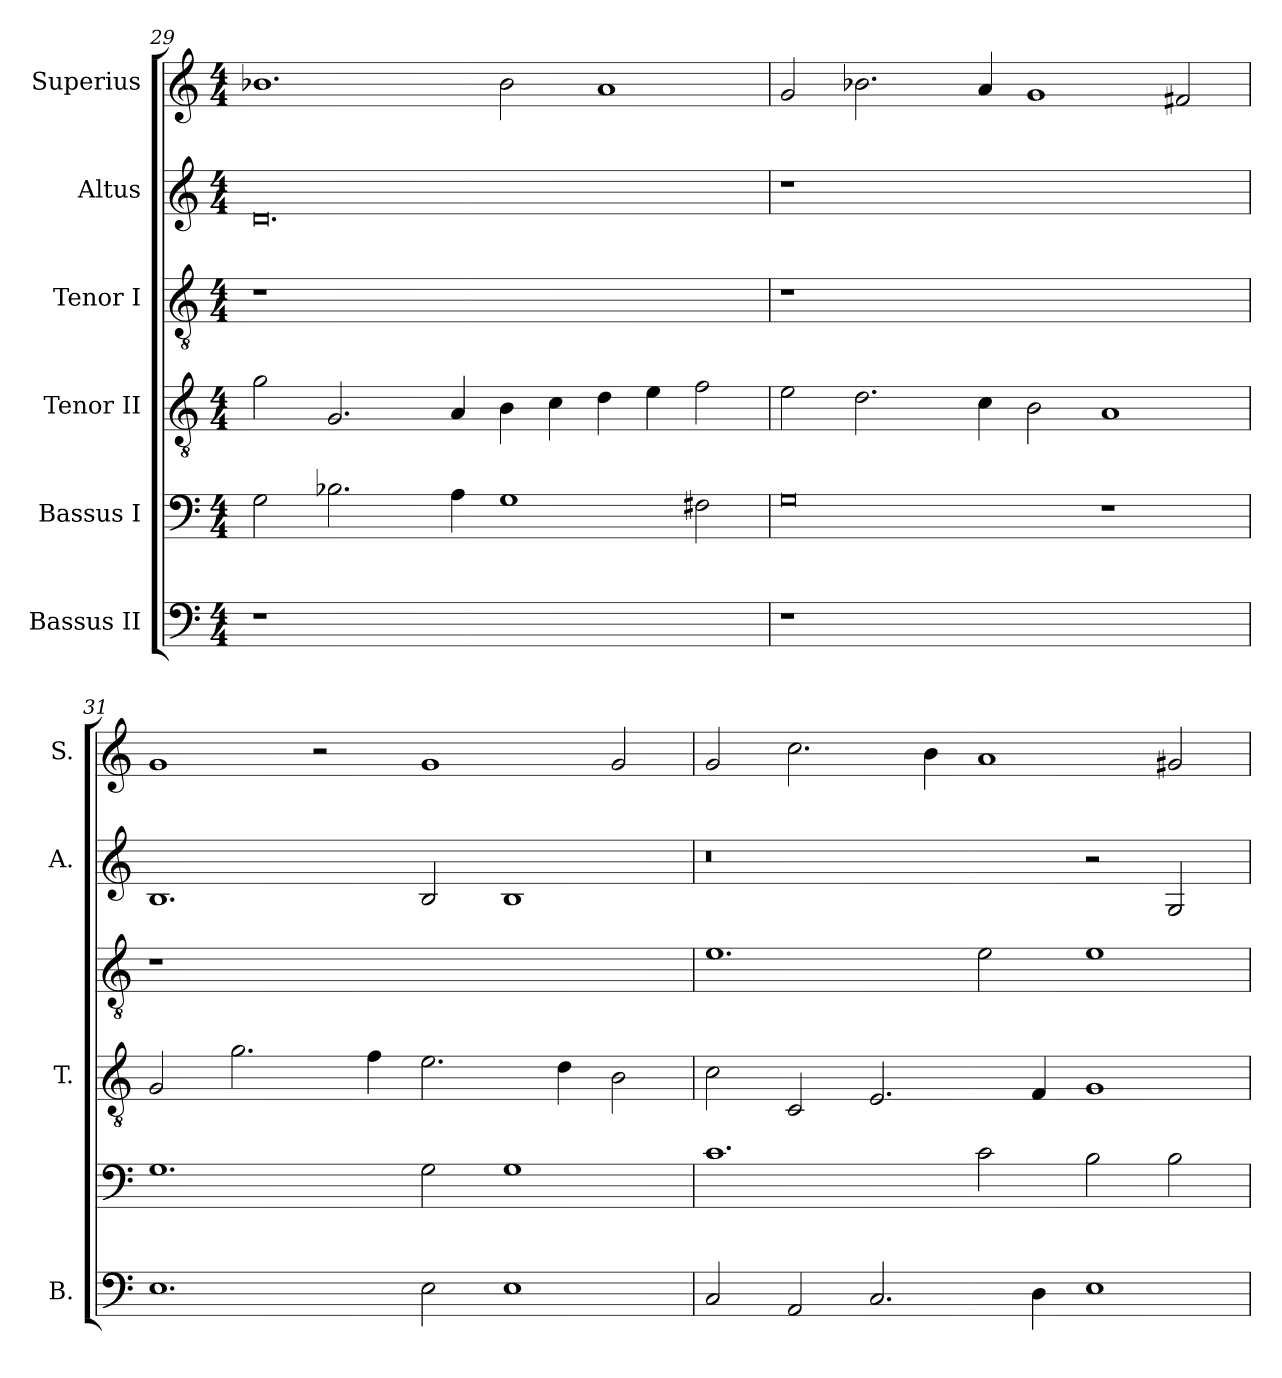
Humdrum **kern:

**kern	**kern	**kern	**kern	**kern	**kern
*part6	*part5	*part4	*part3	*part2	*part1
*staff6	*staff5	*staff4	*staff3	*staff2	*staff1
*I"Bassus II	*I"Bassus I	*I"Tenor II	*I"Tenor I	*I"Altus	*I"Superius
*I'B.	*	*I'T.	*	*I'A.	*I'S.
*clefF4	*clefF4	*clefGv2	*clefGv2	*clefG2	*clefG2
*	*	*ITrd7c12	*ITrd7c12	*	*
*k[]	*k[]	*k[]	*k[]	*k[]	*k[]
*C:	*C:	*C:	*C:	*C:	*C:
*M4/4	*M4/4	*M4/4	*M4/4	*M4/4	*M4/4
=29	=29	=29	=29	=29	=29
!LO:N:vis=1	!	!	!LO:N:vis=1	!	!
1r	2Gi\	2Gi\	1r	0.di	1.b-Xi
.	2.B-Xi\	2.GGi/	.	.	.
0ryy	.	.	0ryy	.	.
.	4Ai\	4AAi/	.	.	.
.	1Gi	4BBi\	.	.	2b-i\
.	.	4Ci\	.	.	.
.	.	4Di\	.	.	1ai
.	.	4Ei\	.	.	.
.	2F#Xi\	2Fi\	.	.	.
=30	=30	=30	=30	=30	=30
!LO:N:vis=1	!	!	!LO:N:vis=1	!LO:N:vis=1	!
1r	0Gi	2Ei\	1r	1r	2gi/
.	.	2.Di\	.	.	2.b-Xi\
0ryy	.	.	0ryy	0ryy	.
.	.	4Ci\	.	.	4ai/
.	.	2BBi\	.	.	1gi
.	1r	1AAi	.	.	.
.	.	.	.	.	2f#Xi/
!!LO:PB:g=z
=31	=31	=31	=31	=31	=31
!	!	!	!LO:N:vis=1	!	!
1.Ei	1.Gi	2GGi/	1r	1.Bi	1gi
.	.	2.Gi\	.	.	.
.	.	.	0ryy	.	2r
.	.	4Fi\	.	.	.
2Ei\	2Gi\	2.Ei\	.	2Bi/	1gi
1Ei	1Gi	.	.	1Bi	.
.	.	4Di\	.	.	.
.	.	2BBi\	.	.	2gi/
=32	=32	=32	=32	=32	=32
2Ci/	1.ci	2Ci\	1.Ei	0r	2gi/
2AAi/	.	2CCi/	.	.	2.cci\
2.Ci/	.	2.EEi/	.	.	.
.	.	.	.	.	4bi\
.	2ci\	.	2Ei\	.	1ai
4Di\	.	4FFi/	.	.	.
1Ei	2Bi\	1GGi	1Ei	2r	.
.	2Bi\	.	.	2Gi/	2g#Xi/
=	=	=	=	=	=
*-	*-	*-	*-	*-	*-
